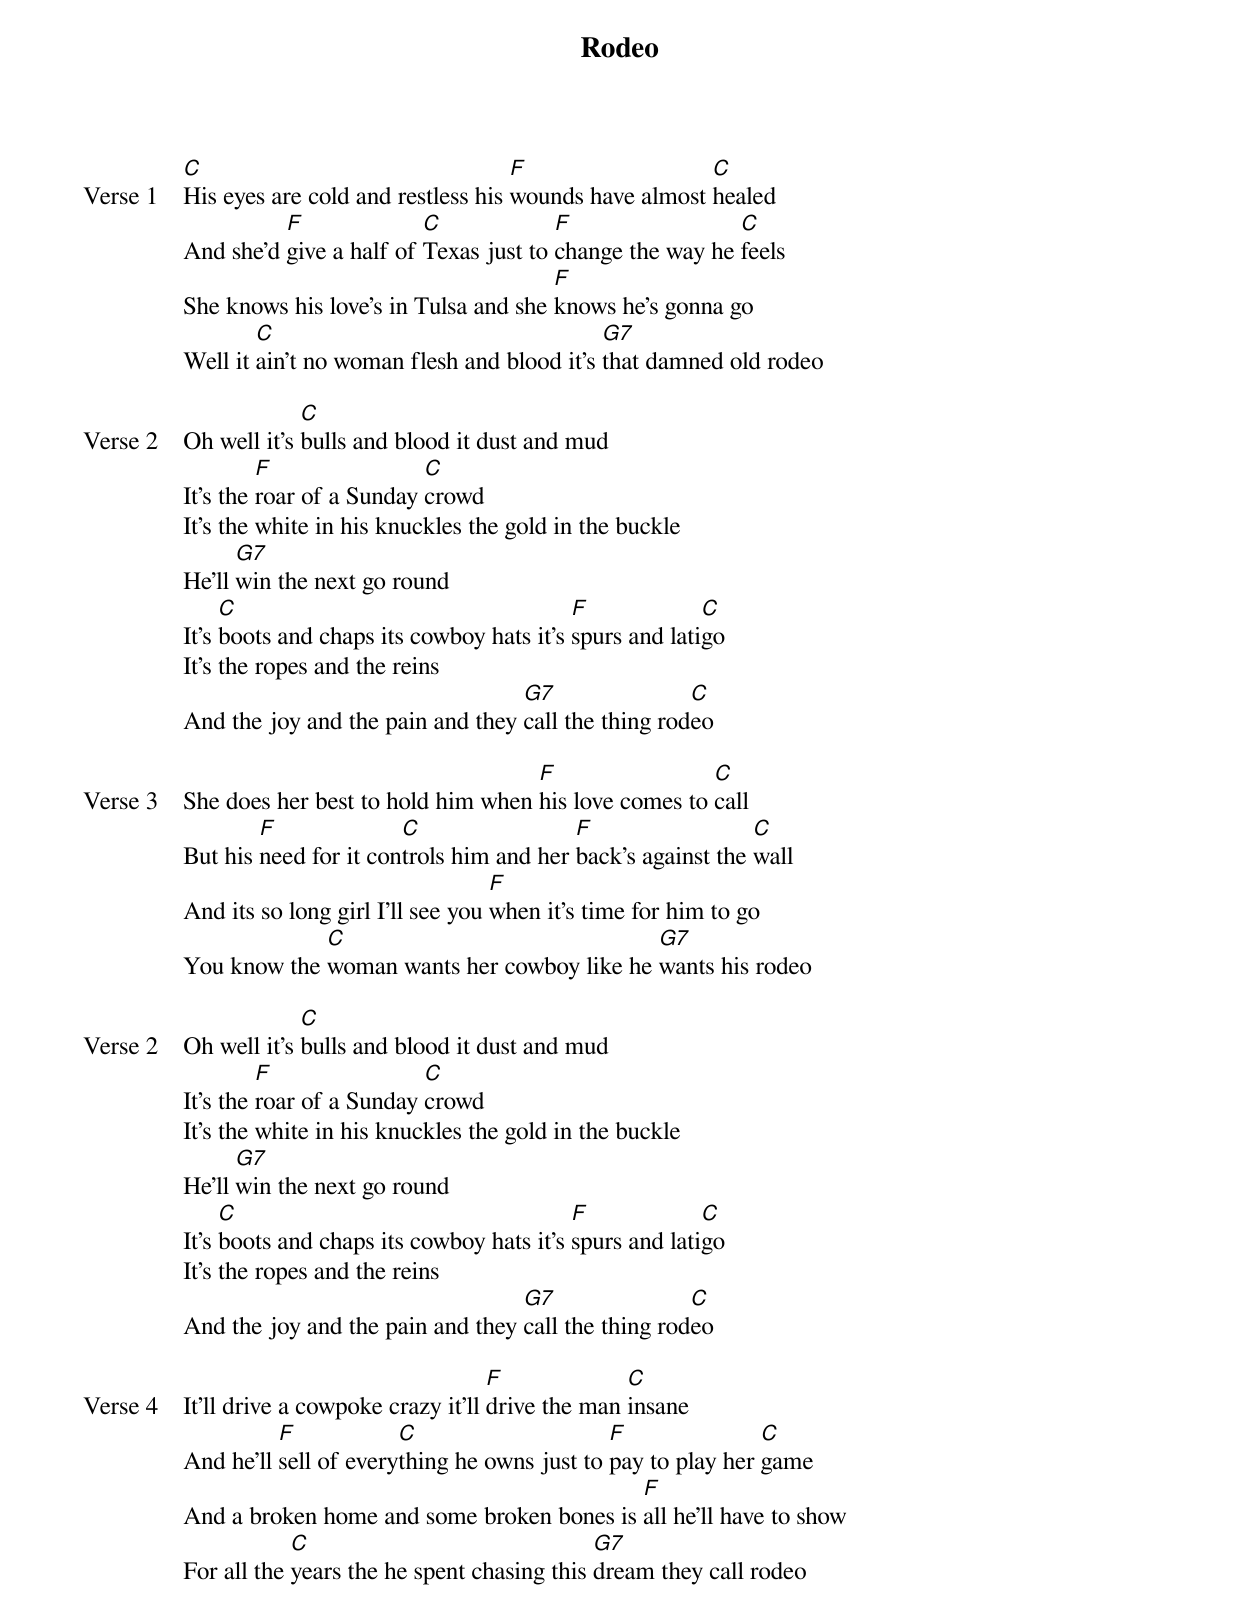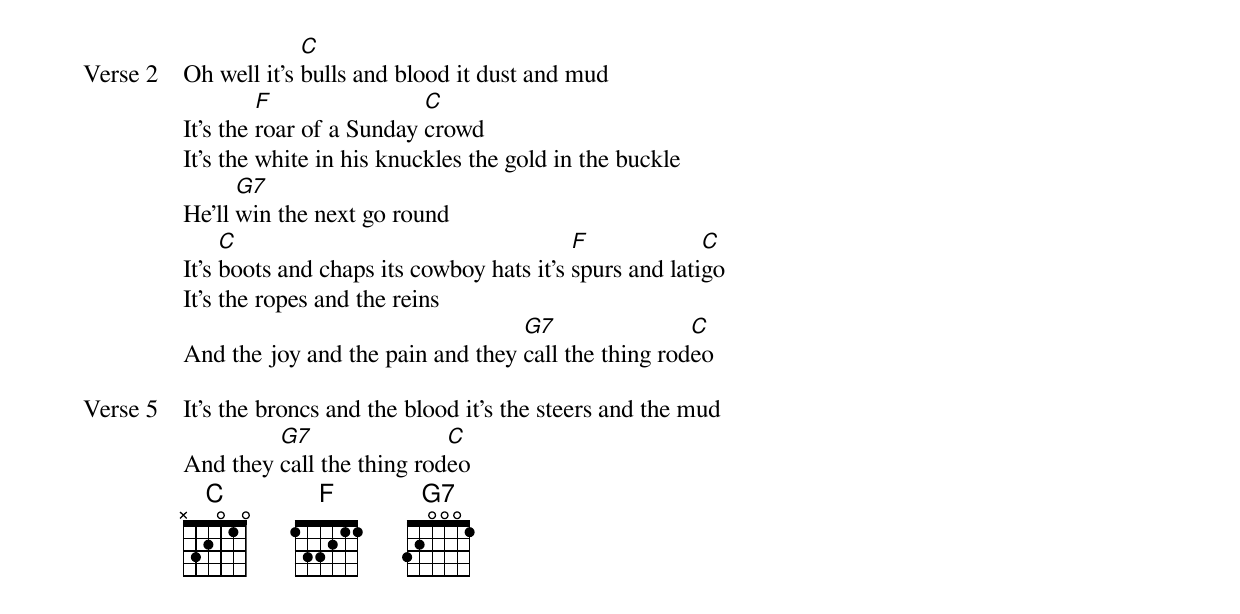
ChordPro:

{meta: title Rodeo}
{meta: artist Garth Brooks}
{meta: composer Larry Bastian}
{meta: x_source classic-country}
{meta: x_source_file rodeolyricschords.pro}
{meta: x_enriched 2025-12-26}

{start_of_verse: Verse 1}
[C]His eyes are cold and restless his [F]wounds have almost [C]healed
And she'd [F]give a half of [C]Texas just to [F]change the way he [C]feels
She knows his love's in Tulsa and she [F]knows he's gonna go
Well it [C]ain't no woman flesh and blood it's [G7]that damned old rodeo
{end_of_verse}

{start_of_verse: Verse 2}
Oh well it's [C]bulls and blood it dust and mud
It's the [F]roar of a Sunday [C]crowd
It's the white in his knuckles the gold in the buckle
He'll [G7]win the next go round
It's [C]boots and chaps its cowboy hats it's [F]spurs and lati[C]go
It's the ropes and the reins
And the joy and the pain and they [G7]call the thing rod[C]eo
{end_of_verse}

{start_of_verse: Verse 3}
She does her best to hold him when [F]his love comes to [C]call
But his [F]need for it con[C]trols him and her [F]back's against the [C]wall
And its so long girl I'll see you [F]when it's time for him to go
You know the [C]woman wants her cowboy like he [G7]wants his rodeo
{end_of_verse}

{start_of_verse: Verse 2}
Oh well it's [C]bulls and blood it dust and mud
It's the [F]roar of a Sunday [C]crowd
It's the white in his knuckles the gold in the buckle
He'll [G7]win the next go round
It's [C]boots and chaps its cowboy hats it's [F]spurs and lati[C]go
It's the ropes and the reins
And the joy and the pain and they [G7]call the thing rod[C]eo
{end_of_verse}

{start_of_verse: Verse 4}
It'll drive a cowpoke crazy it'll [F]drive the man [C]insane
And he'll [F]sell of every[C]thing he owns just to [F]pay to play her [C]game
And a broken home and some broken bones is [F]all he'll have to show
For all the [C]years the he spent chasing this [G7]dream they call rodeo
{end_of_verse}

{start_of_verse: Verse 2}
Oh well it's [C]bulls and blood it dust and mud
It's the [F]roar of a Sunday [C]crowd
It's the white in his knuckles the gold in the buckle
He'll [G7]win the next go round
It's [C]boots and chaps its cowboy hats it's [F]spurs and lati[C]go
It's the ropes and the reins
And the joy and the pain and they [G7]call the thing rod[C]eo
{end_of_verse}

{start_of_verse: Verse 5}
It's the broncs and the blood it's the steers and the mud
And they [G7]call the thing rod[C]eo
{end_of_verse}
